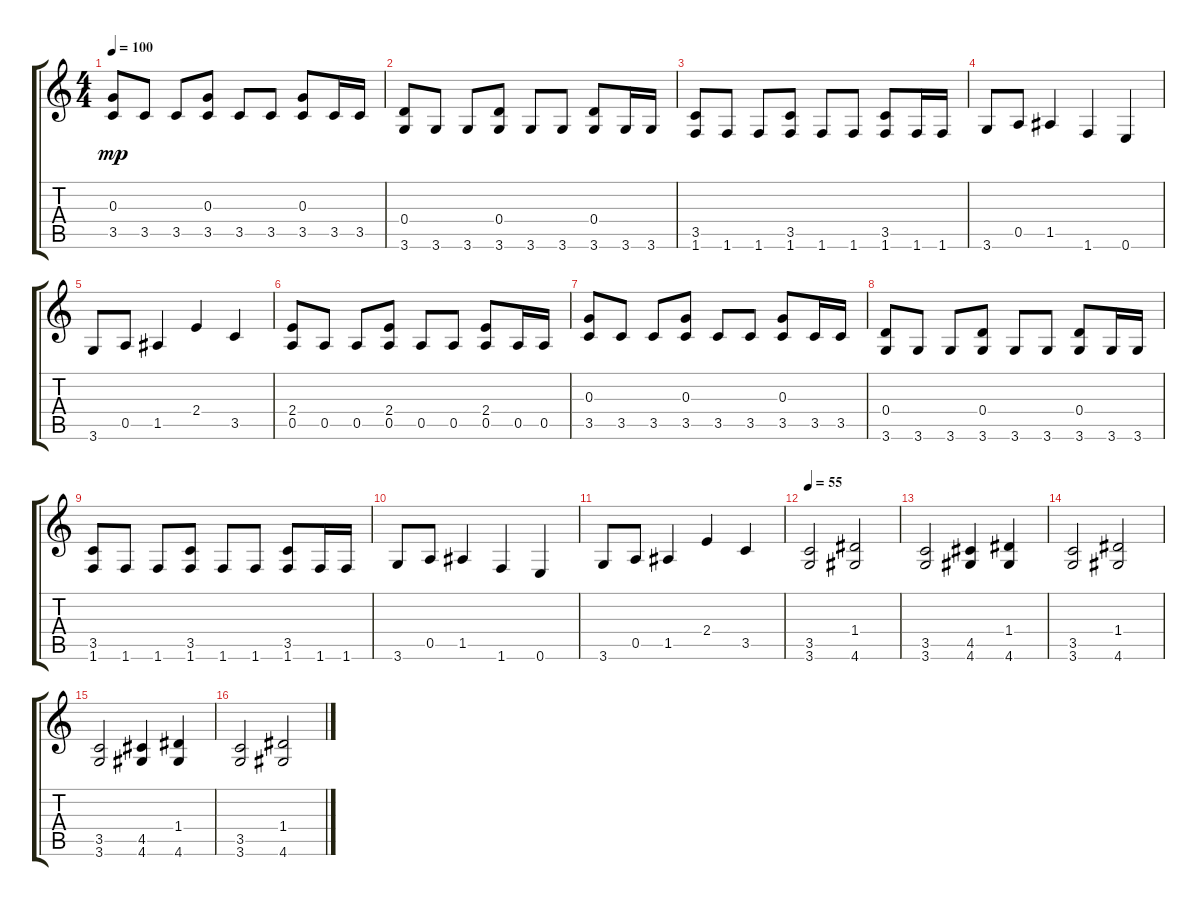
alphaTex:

\track "" {instrument distortionguitar}
\staff {score tabs}
\tuning (E4 B3 G3 D3 A2 E2) {hide}
\ts (4 4)
\tempo 100
\clef g2
\ks c
(0.3 3.5).8{dy mp} 3.5.8 3.5.8 (0.3 3.5).8 3.5.8 3.5.8 (0.3 3.5).8 3.5.16 3.5.16 |
(0.4 3.6).8 3.6.8 3.6.8 (0.4 3.6).8 3.6.8 3.6.8 (0.4 3.6).8 3.6.16 3.6.16 |
(3.5 1.6).8 1.6.8 1.6.8 (3.5 1.6).8 1.6.8 1.6.8 (3.5 1.6).8 1.6.16 1.6.16 |
3.6.8 0.5.8 1.5.4 1.6.4 0.6.4 |
3.6.8 0.5.8 1.5.4 2.4.4 3.5.4 |
(2.4 0.5).8 0.5.8 0.5.8 (2.4 0.5).8 0.5.8 0.5.8 (2.4 0.5).8 0.5.16 0.5.16 |
(0.3 3.5).8 3.5.8 3.5.8 (0.3 3.5).8 3.5.8 3.5.8 (0.3 3.5).8 3.5.16 3.5.16 |
(0.4 3.6).8 3.6.8 3.6.8 (0.4 3.6).8 3.6.8 3.6.8 (0.4 3.6).8 3.6.16 3.6.16 |
(3.5 1.6).8 1.6.8 1.6.8 (3.5 1.6).8 1.6.8 1.6.8 (3.5 1.6).8 1.6.16 1.6.16 |
3.6.8 0.5.8 1.5.4 1.6.4 0.6.4 |
3.6.8 0.5.8 1.5.4 2.4.4 3.5.4 |
\tempo 55
(3.5 3.6).2 (1.4 4.6).2 |
(3.5 3.6).2 (4.5 4.6).4 (1.4 4.6).4 |
(3.5 3.6).2 (1.4 4.6).2 |
(3.5 3.6).2 (4.5 4.6).4 (1.4 4.6).4 |
(3.5 3.6).2 (1.4 4.6).2
